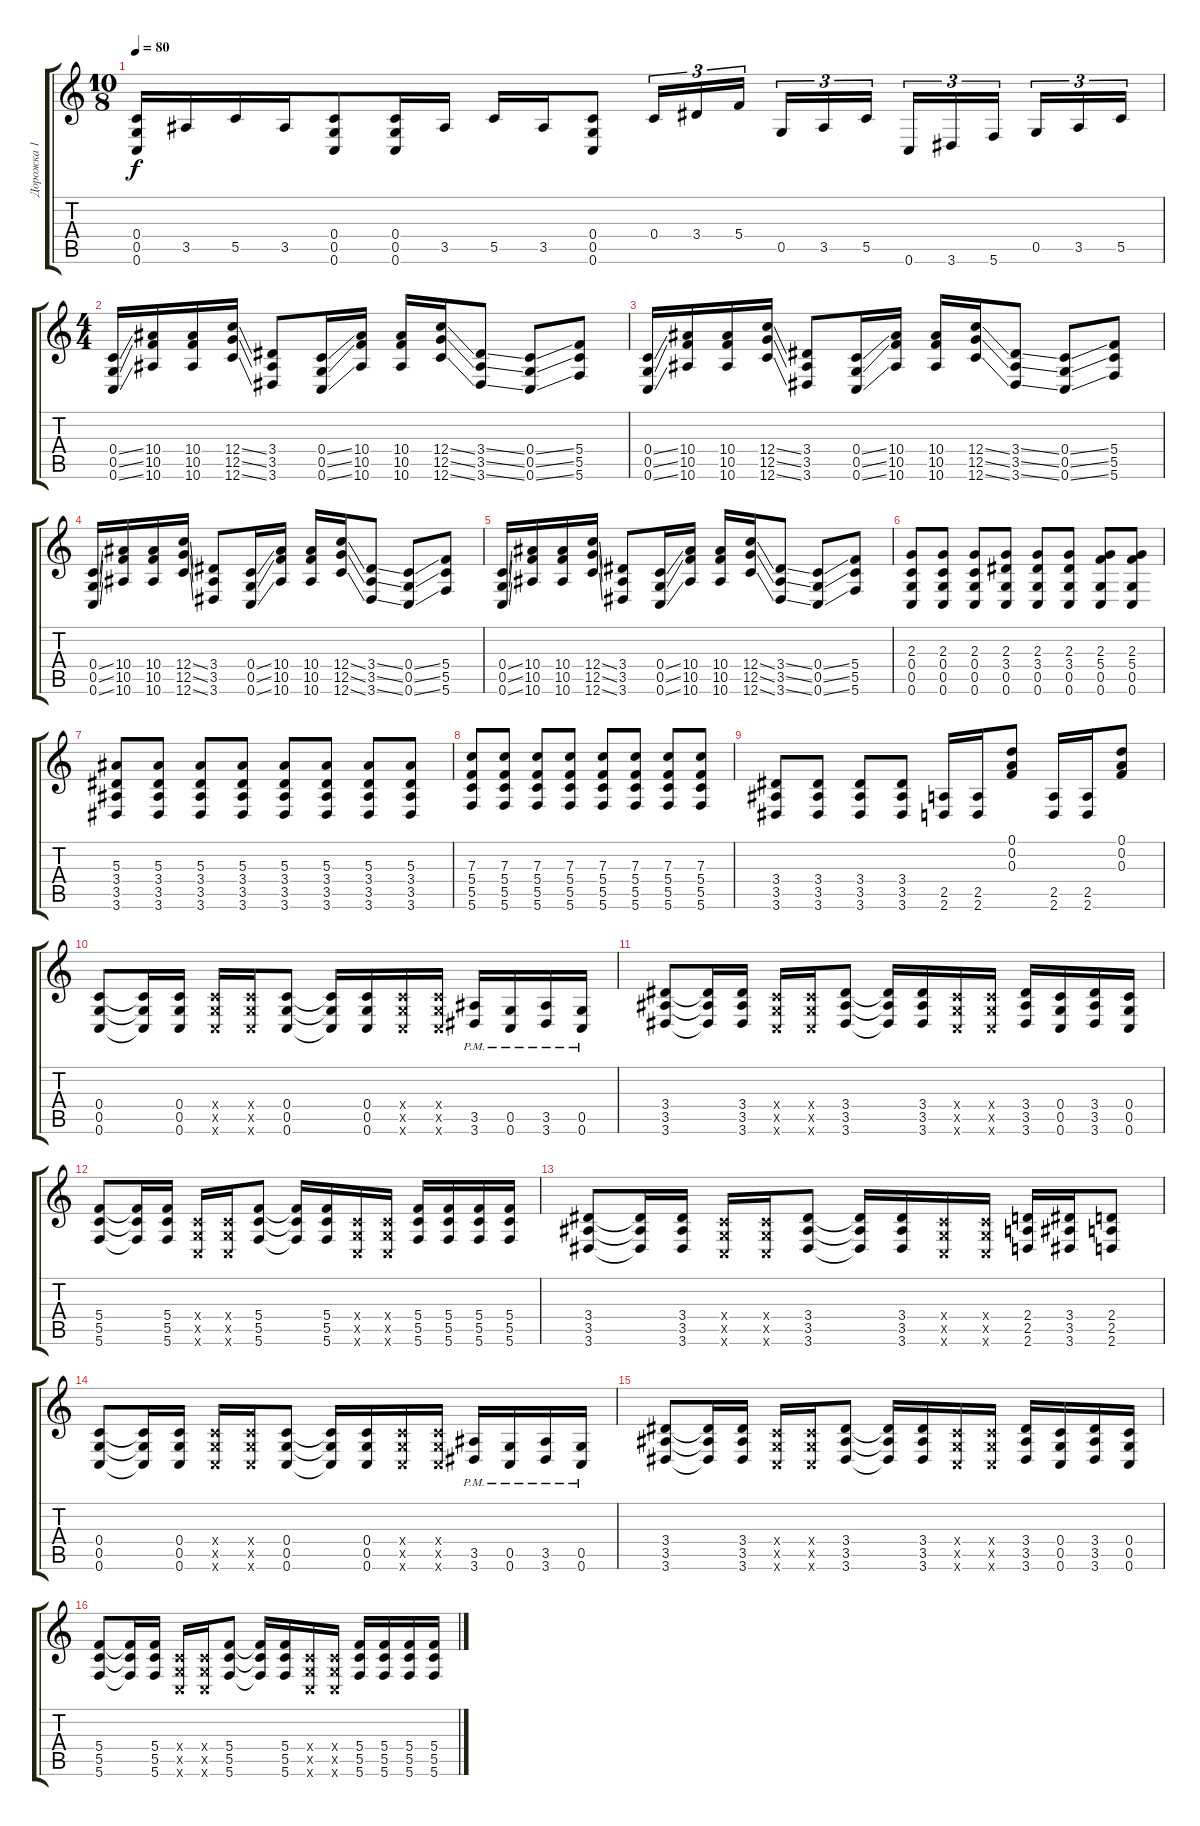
\track ("Дорожка 1" "Дорожка 1") {instrument distortionguitar}
\staff {score tabs}
\tuning (D4 A3 F3 C3 G2 C2) {hide}
\ts (10 8)
\tempo 80
\clef g2
\ks c
(0.4 0.5 0.6).16{dy f} 3.5.16 5.5.16 3.5.16 (0.4 0.5 0.6).8 (0.4 0.5 0.6).16 3.5.16 5.5.16 3.5.16 (0.4 0.5 0.6).8 0.4.16{tu (3 2)} 3.4.16{tu (3 2)} 5.4.16{tu (3 2)} 0.5.16{tu (3 2)} 3.5.16{tu (3 2)} 5.5.16{tu (3 2)} 0.6.16{tu (3 2)} 3.6.16{tu (3 2)} 5.6.16{tu (3 2)} 0.5.16{tu (3 2)} 3.5.16{tu (3 2)} 5.5.16{tu (3 2)} |
\ts (4 4)
(0.4{ss} 0.5{ss} 0.6{ss}).16 (10.4 10.5 10.6).16 (10.4 10.5 10.6).16 (12.4{ss} 12.5{ss} 12.6{ss}).16 (3.4 3.5 3.6).8 (0.4{ss} 0.5{ss} 0.6{ss}).16 (10.4 10.5 10.6).16 (10.4 10.5 10.6).16 (12.4{ss} 12.5{ss} 12.6{ss}).16 (3.4{ss} 3.5{ss} 3.6{ss}).8 (0.4{ss} 0.5{ss} 0.6{ss}).8 (5.4 5.5 5.6).8 |
(0.4{ss} 0.5{ss} 0.6{ss}).16 (10.4 10.5 10.6).16 (10.4 10.5 10.6).16 (12.4{ss} 12.5{ss} 12.6{ss}).16 (3.4 3.5 3.6).8 (0.4{ss} 0.5{ss} 0.6{ss}).16 (10.4 10.5 10.6).16 (10.4 10.5 10.6).16 (12.4{ss} 12.5{ss} 12.6{ss}).16 (3.4{ss} 3.5{ss} 3.6{ss}).8 (0.4{ss} 0.5{ss} 0.6{ss}).8 (5.4 5.5 5.6).8 |
(0.4{ss} 0.5{ss} 0.6{ss}).16 (10.4 10.5 10.6).16 (10.4 10.5 10.6).16 (12.4{ss} 12.5{ss} 12.6{ss}).16 (3.4 3.5 3.6).8 (0.4{ss} 0.5{ss} 0.6{ss}).16 (10.4 10.5 10.6).16 (10.4 10.5 10.6).16 (12.4{ss} 12.5{ss} 12.6{ss}).16 (3.4{ss} 3.5{ss} 3.6{ss}).8 (0.4{ss} 0.5{ss} 0.6{ss}).8 (5.4 5.5 5.6).8 |
(0.4{ss} 0.5{ss} 0.6{ss}).16 (10.4 10.5 10.6).16 (10.4 10.5 10.6).16 (12.4{ss} 12.5{ss} 12.6{ss}).16 (3.4 3.5 3.6).8 (0.4{ss} 0.5{ss} 0.6{ss}).16 (10.4 10.5 10.6).16 (10.4 10.5 10.6).16 (12.4{ss} 12.5{ss} 12.6{ss}).16 (3.4{ss} 3.5{ss} 3.6{ss}).8 (0.4{ss} 0.5{ss} 0.6{ss}).8 (5.4 5.5 5.6).8 |
(2.3 0.4 0.5 0.6).8 (2.3 0.4 0.5 0.6).8 (2.3 0.4 0.5 0.6).8 (2.3 3.4 0.5 0.6).8 (2.3 3.4 0.5 0.6).8 (2.3 3.4 0.5 0.6).8 (2.3 5.4 0.5 0.6).8 (2.3 5.4 0.5 0.6).8 |
(5.3 3.4 3.5 3.6).8 (5.3 3.4 3.5 3.6).8 (5.3 3.4 3.5 3.6).8 (5.3 3.4 3.5 3.6).8 (5.3 3.4 3.5 3.6).8 (5.3 3.4 3.5 3.6).8 (5.3 3.4 3.5 3.6).8 (5.3 3.4 3.5 3.6).8 |
(7.3 5.4 5.5 5.6).8 (7.3 5.4 5.5 5.6).8 (7.3 5.4 5.5 5.6).8 (7.3 5.4 5.5 5.6).8 (7.3 5.4 5.5 5.6).8 (7.3 5.4 5.5 5.6).8 (7.3 5.4 5.5 5.6).8 (7.3 5.4 5.5 5.6).8 |
(3.4 3.5 3.6).8 (3.4 3.5 3.6).8 (3.4 3.5 3.6).8 (3.4 3.5 3.6).8 (2.5 2.6).16 (2.5 2.6).16 (0.1 0.2 0.3).8 (2.5 2.6).16 (2.5 2.6).16 (0.1 0.2 0.3).8 |
(0.4 0.5 0.6).8 (0.4{t} 0.5{t} 0.6{t}).16 (0.4 0.5 0.6).16 (0.4{x} 0.5{x} 0.6{x}).16 (0.4{x} 0.5{x} 0.6{x}).16 (0.4 0.5 0.6).8 (0.4{t} 0.5{t} 0.6{t}).16 (0.4 0.5 0.6).16 (0.4{x} 0.5{x} 0.6{x}).16 (0.4{x} 0.5{x} 0.6{x}).16 (3.5{pm} 3.6{pm}).16 (0.5{pm} 0.6{pm}).16 (3.5{pm} 3.6{pm}).16 (0.5{pm} 0.6{pm}).16 |
(3.4 3.5 3.6).8 (3.4{t} 3.5{t} 3.6{t}).16 (3.4 3.5 3.6).16 (0.4{x} 0.5{x} 0.6{x}).16 (0.4{x} 0.5{x} 0.6{x}).16 (3.4 3.5 3.6).8 (3.4{t} 3.5{t} 3.6{t}).16 (3.4 3.5 3.6).16 (0.4{x} 0.5{x} 0.6{x}).16 (0.4{x} 0.5{x} 0.6{x}).16 (3.4 3.5 3.6).16 (0.4 0.5 0.6).16 (3.4 3.5 3.6).16 (0.4 0.5 0.6).16 |
(5.4 5.5 5.6).8 (5.4{t} 5.5{t} 5.6{t}).16 (5.4 5.5 5.6).16 (0.4{x} 0.5{x} 0.6{x}).16 (0.4{x} 0.5{x} 0.6{x}).16 (5.4 5.5 5.6).8 (5.4{t} 5.5{t} 5.6{t}).16 (5.4 5.5 5.6).16 (0.4{x} 0.5{x} 0.6{x}).16 (0.4{x} 0.5{x} 0.6{x}).16 (5.4 5.5 5.6).16 (5.4 5.5 5.6).16 (5.4 5.5 5.6).16 (5.4 5.5 5.6).16 |
(3.4 3.5 3.6).8 (3.4{t} 3.5{t} 3.6{t}).16 (3.4 3.5 3.6).16 (0.4{x} 0.5{x} 0.6{x}).16 (0.4{x} 0.5{x} 0.6{x}).16 (3.4 3.5 3.6).8 (3.4{t} 3.5{t} 3.6{t}).16 (3.4 3.5 3.6).16 (0.4{x} 0.5{x} 0.6{x}).16 (0.4{x} 0.5{x} 0.6{x}).16 (2.4 2.5 2.6).16 (3.4 3.5 3.6).16 (2.4 2.5 2.6).8 |
(0.4 0.5 0.6).8 (0.4{t} 0.5{t} 0.6{t}).16 (0.4 0.5 0.6).16 (0.4{x} 0.5{x} 0.6{x}).16 (0.4{x} 0.5{x} 0.6{x}).16 (0.4 0.5 0.6).8 (0.4{t} 0.5{t} 0.6{t}).16 (0.4 0.5 0.6).16 (0.4{x} 0.5{x} 0.6{x}).16 (0.4{x} 0.5{x} 0.6{x}).16 (3.5{pm} 3.6{pm}).16 (0.5{pm} 0.6{pm}).16 (3.5{pm} 3.6{pm}).16 (0.5{pm} 0.6{pm}).16 |
(3.4 3.5 3.6).8 (3.4{t} 3.5{t} 3.6{t}).16 (3.4 3.5 3.6).16 (0.4{x} 0.5{x} 0.6{x}).16 (0.4{x} 0.5{x} 0.6{x}).16 (3.4 3.5 3.6).8 (3.4{t} 3.5{t} 3.6{t}).16 (3.4 3.5 3.6).16 (0.4{x} 0.5{x} 0.6{x}).16 (0.4{x} 0.5{x} 0.6{x}).16 (3.4 3.5 3.6).16 (0.4 0.5 0.6).16 (3.4 3.5 3.6).16 (0.4 0.5 0.6).16 |
(5.4 5.5 5.6).8 (5.4{t} 5.5{t} 5.6{t}).16 (5.4 5.5 5.6).16 (0.4{x} 0.5{x} 0.6{x}).16 (0.4{x} 0.5{x} 0.6{x}).16 (5.4 5.5 5.6).8 (5.4{t} 5.5{t} 5.6{t}).16 (5.4 5.5 5.6).16 (0.4{x} 0.5{x} 0.6{x}).16 (0.4{x} 0.5{x} 0.6{x}).16 (5.4 5.5 5.6).16 (5.4 5.5 5.6).16 (5.4 5.5 5.6).16 (5.4 5.5 5.6).16
